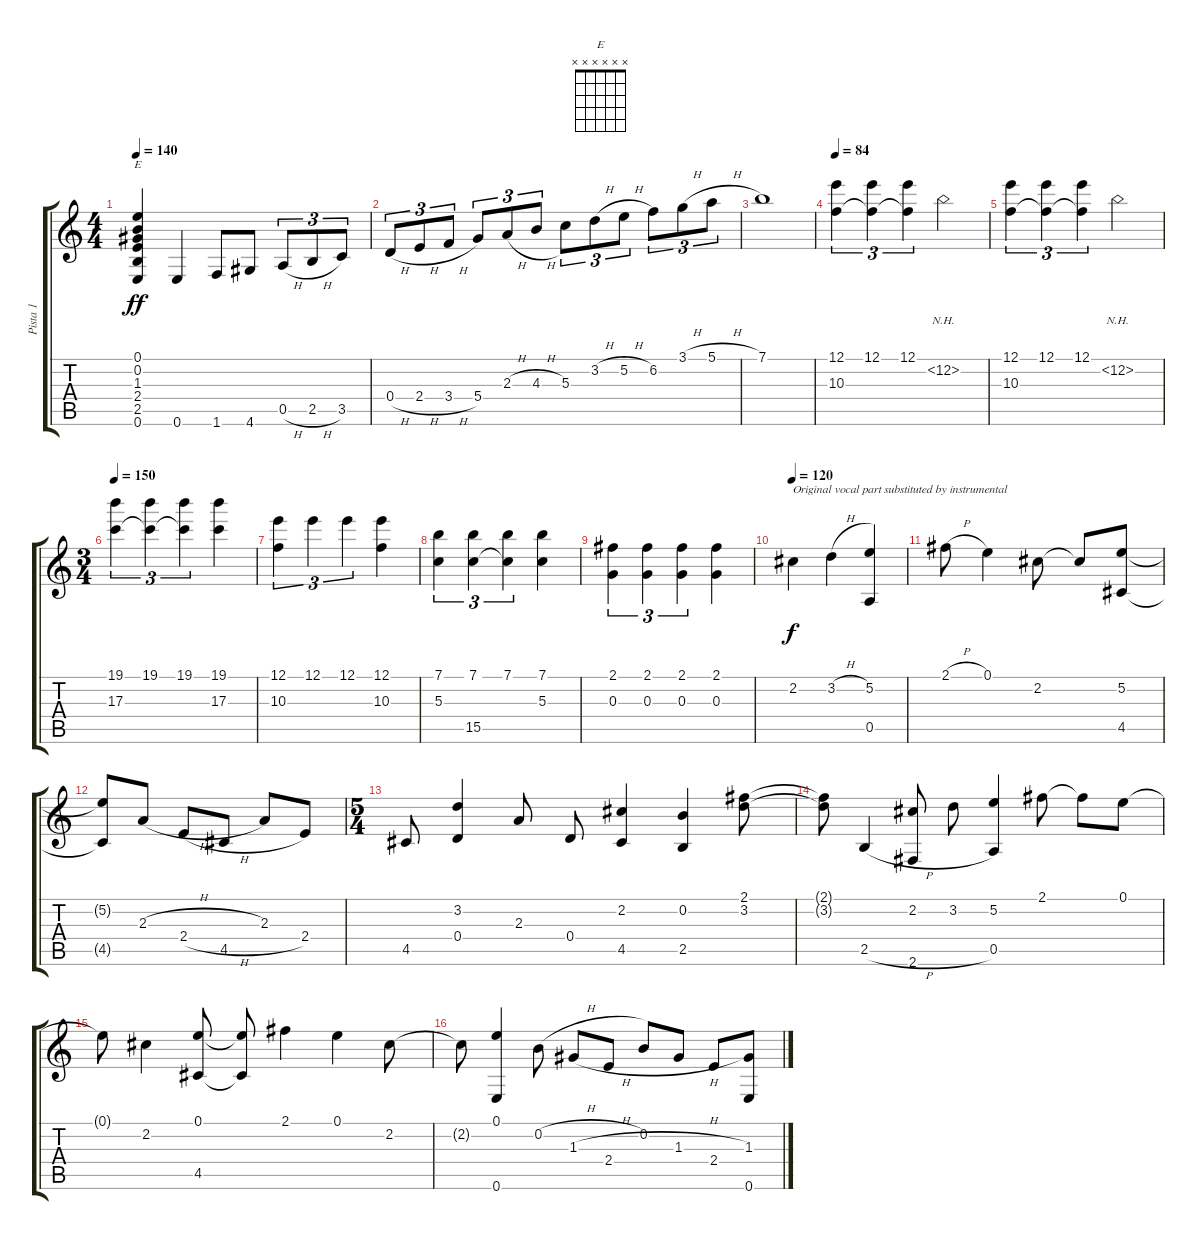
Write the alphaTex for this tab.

\track ("Pista 1" "Pista 1") {instrument acousticguitarnylon}
\staff {score tabs}
\tuning (E4 B3 G3 D3 A2 E2) {hide}
\chord ("E" x x x x x x)
\ts (4 4)
\tempo 140
\clef g2
\ks c
(0.1 0.2 1.3 2.4 2.5 0.6).4{ch "E" dy ff} 0.6.4 1.6.8 4.6.8 0.5{h}.8{tu (3 2)} 2.5{h}.8{tu (3 2)} 3.5.8{tu (3 2)} |
0.4{h}.8{tu (3 2)} 2.4{h}.8{tu (3 2)} 3.4{h}.8{tu (3 2)} 5.4.8{tu (3 2)} 2.3{h}.8{tu (3 2)} 4.3{h}.8{tu (3 2)} 5.3.8{tu (3 2)} 3.2{h}.8{tu (3 2)} 5.2{h}.8{tu (3 2)} 6.2.8{tu (3 2)} 3.1{h}.8{tu (3 2)} 5.1{h}.8{tu (3 2)} |
7.1.1 |
\tempo 84
(12.1 10.3).4{tu (3 2)} (12.1 10.3{t}).4{tu (3 2)} (12.1 10.3{t}).4{tu (3 2)} 12.2{nh}.2 |
(12.1 10.3).4{tu (3 2)} (12.1 10.3{t}).4{tu (3 2)} (12.1 10.3{t}).4{tu (3 2)} 12.2{nh}.2 |
\ts (3 4)
\tempo 150
(19.1 17.3).4{tu (3 2)} (19.1 17.3{t}).4{tu (3 2)} (19.1 17.3{t}).4{tu (3 2)} (19.1 17.3).4 |
(12.1 10.3).4{tu (3 2)} 12.1.4{tu (3 2)} 12.1.4{tu (3 2)} (12.1 10.3).4 |
(7.1 5.3).4{tu (3 2)} (7.1 15.5).4{tu (3 2)} (7.1 15.5{t}).4{tu (3 2)} (7.1 5.3).4 |
(2.1 0.3).4{tu (3 2)} (2.1 0.3).4{tu (3 2)} (2.1 0.3).4{tu (3 2)} (2.1 0.3).4 |
\tempo 120
2.2.4{txt "Original vocal part substituted by instrumental" dy f} 3.2{h}.4 (5.2 0.5).4 |
2.1{h}.8 0.1.4 2.2.8 2.2{t}.8 (5.2 4.5).8 |
(5.2{t} 4.5{t}).8 2.3{h}.8 2.4{h}.8 4.5.8 2.3.8 2.4.8 |
\ts (5 4)
4.5.8 (3.2 0.4).4 2.3.8 0.4.8 (2.2 4.5).4 (0.2 2.5).4 (2.1 3.2).8 |
(2.1{t} 3.2{t}).8 2.5{h}.4 (2.2 2.6).8 3.2.8 (5.2 0.5).4 2.1.8 2.1{t}.8 0.1.8 |
0.1{t}.8 2.2.4 (0.1 4.5).8 (0.1{t} 4.5{t}).8 2.1.4 0.1.4 2.2.8 |
2.2{t}.8 (0.1 0.6).4 0.2{h}.8 1.3{h}.8 2.4.8 0.2.8 1.3{h}.8 2.4.8 (1.3 0.6).8
